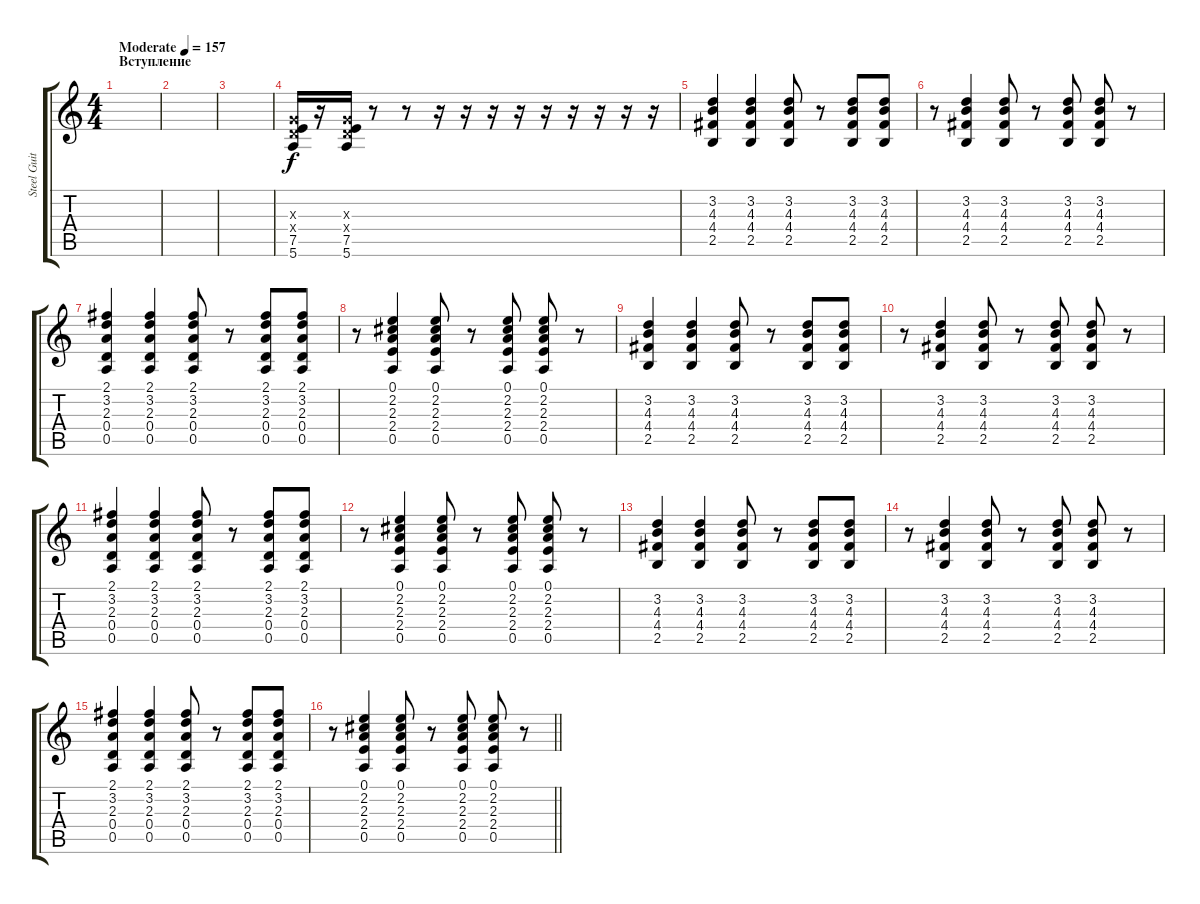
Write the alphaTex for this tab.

\track ("Steel Guitar" "Steel Guit") {instrument acousticguitarsteel}
\staff {score tabs}
\tuning (E4 B3 G3 D3 A2 E2) {hide}
\ts (4 4)
\section ("" "Вступление")
\tempo (157 "Moderate")
\clef g2
\ks c
|
|
|
(0.3{x} 0.4{x} 7.5 5.6).16{instrument distortionguitar} r.16 (0.3{x} 0.4{x} 7.5 5.6).16 r.8 r.8 r.16 r.16 r.16 r.16 r.16 r.16 r.16 r.16 r.16 |
(3.2 4.3 4.4 2.5).4{instrument acousticguitarsteel} (3.2 4.3 4.4 2.5).4 (3.2 4.3 4.4 2.5).8 r.8 (3.2 4.3 4.4 2.5).8 (3.2 4.3 4.4 2.5).8 |
r.8 (3.2 4.3 4.4 2.5).4 (3.2 4.3 4.4 2.5).8 r.8 (3.2 4.3 4.4 2.5).8 (3.2 4.3 4.4 2.5).8 r.8 |
(2.1 3.2 2.3 0.4 0.5).4 (2.1 3.2 2.3 0.4 0.5).4 (2.1 3.2 2.3 0.4 0.5).8 r.8 (2.1 3.2 2.3 0.4 0.5).8 (2.1 3.2 2.3 0.4 0.5).8 |
r.8 (0.1 2.2 2.3 2.4 0.5).4 (0.1 2.2 2.3 2.4 0.5).8 r.8 (0.1 2.2 2.3 2.4 0.5).8 (0.1 2.2 2.3 2.4 0.5).8 r.8 |
(3.2 4.3 4.4 2.5).4 (3.2 4.3 4.4 2.5).4 (3.2 4.3 4.4 2.5).8 r.8 (3.2 4.3 4.4 2.5).8 (3.2 4.3 4.4 2.5).8 |
r.8 (3.2 4.3 4.4 2.5).4 (3.2 4.3 4.4 2.5).8 r.8 (3.2 4.3 4.4 2.5).8 (3.2 4.3 4.4 2.5).8 r.8 |
(2.1 3.2 2.3 0.4 0.5).4 (2.1 3.2 2.3 0.4 0.5).4 (2.1 3.2 2.3 0.4 0.5).8 r.8 (2.1 3.2 2.3 0.4 0.5).8 (2.1 3.2 2.3 0.4 0.5).8 |
r.8 (0.1 2.2 2.3 2.4 0.5).4 (0.1 2.2 2.3 2.4 0.5).8 r.8 (0.1 2.2 2.3 2.4 0.5).8 (0.1 2.2 2.3 2.4 0.5).8 r.8 |
(3.2 4.3 4.4 2.5).4 (3.2 4.3 4.4 2.5).4 (3.2 4.3 4.4 2.5).8 r.8 (3.2 4.3 4.4 2.5).8 (3.2 4.3 4.4 2.5).8 |
r.8 (3.2 4.3 4.4 2.5).4 (3.2 4.3 4.4 2.5).8 r.8 (3.2 4.3 4.4 2.5).8 (3.2 4.3 4.4 2.5).8 r.8 |
(2.1 3.2 2.3 0.4 0.5).4 (2.1 3.2 2.3 0.4 0.5).4 (2.1 3.2 2.3 0.4 0.5).8 r.8 (2.1 3.2 2.3 0.4 0.5).8 (2.1 3.2 2.3 0.4 0.5).8 |
\barLineRight lightlight
r.8 (0.1 2.2 2.3 2.4 0.5).4 (0.1 2.2 2.3 2.4 0.5).8 r.8 (0.1 2.2 2.3 2.4 0.5).8 (0.1 2.2 2.3 2.4 0.5).8 r.8
